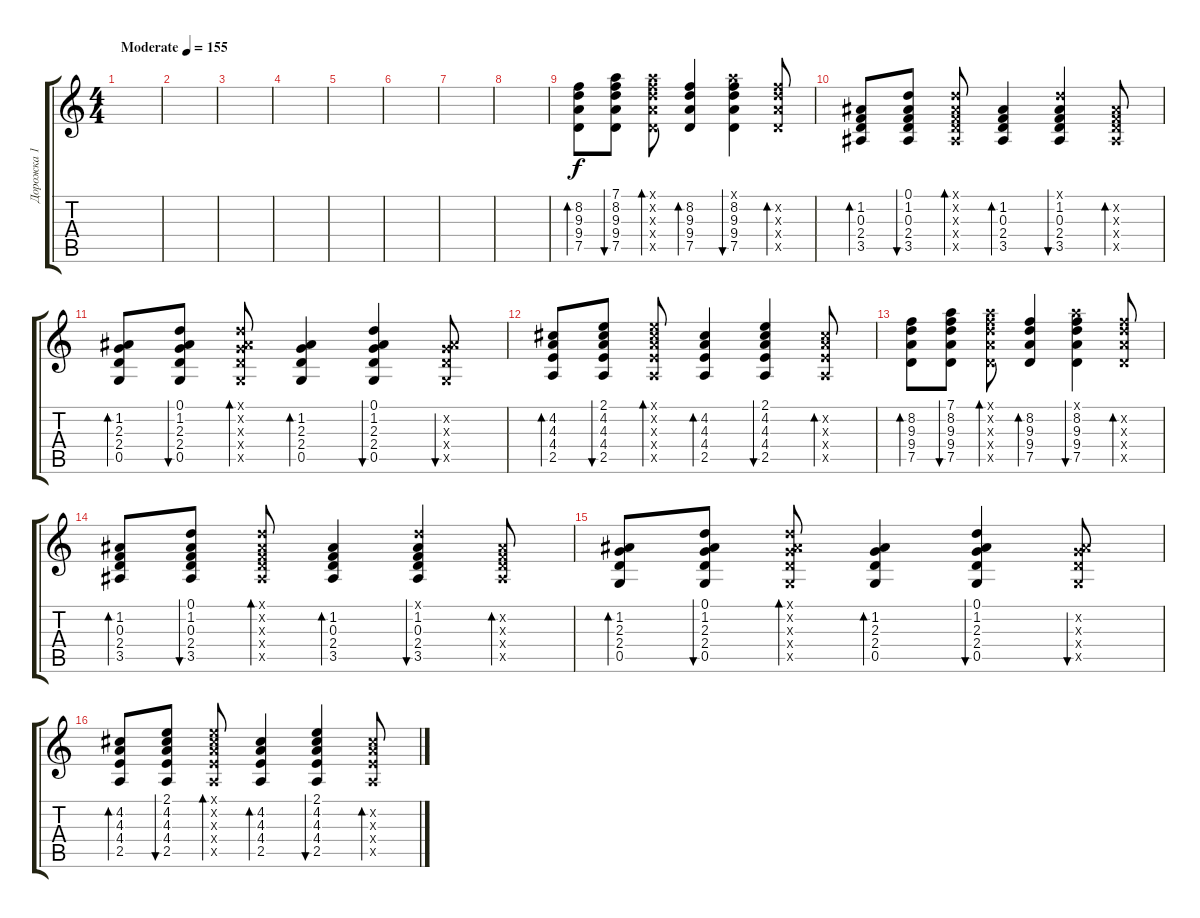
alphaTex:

\track ("Дорожка 1" "Дорожка 1") {instrument acousticguitarsteel}
\staff {score tabs}
\tuning (D4 A3 F3 C3 G2 D2) {hide}
\ts (4 4)
\tempo (155 "Moderate")
\clef g2
\ks c
|
|
|
|
|
|
|
|
(8.2 9.3 9.4 7.5).8{bd 120} (7.1 8.2 9.3 9.4 7.5).8{bu 60} (7.1{x} 8.2{x} 9.3{x} 9.4{x} 7.5{x}).8{bd 60} (8.2 9.3 9.4 7.5).4{bd 60} (7.1{x} 8.2 9.3 9.4 7.5).4{bu 60} (8.2{x} 9.3{x} 9.4{x} 7.5{x}).8{bd 120} |
(1.2 0.3 2.4 3.5).8{bd 120} (0.1 1.2 0.3 2.4 3.5).8{bu 60} (0.1{x} 1.2{x} 0.3{x} 2.4{x} 3.5{x}).8{bd 60} (1.2 0.3 2.4 3.5).4{bd 60} (0.1{x} 1.2 0.3 2.4 3.5).4{bu 60} (1.2{x} 0.3{x} 2.4{x} 3.5{x}).8{bd 60} |
(1.2 2.3 2.4 0.5).8{bd 120} (0.1 1.2 2.3 2.4 0.5).8{bu 60} (0.1{x} 1.2{x} 2.3{x} 2.4{x} 0.5{x}).8{bd 60} (1.2 2.3 2.4 0.5).4{bd 60} (0.1 1.2 2.3 2.4 0.5).4{bu 60} (1.2{x} 2.3{x} 2.4{x} 0.5{x}).8{bu 120} |
(4.2 4.3 4.4 2.5).8{bd 120} (2.1 4.2 4.3 4.4 2.5).8{bu 60} (2.1{x} 4.2{x} 4.3{x} 4.4{x} 2.5{x}).8{bd 60} (4.2 4.3 4.4 2.5).4{bd 60} (2.1 4.2 4.3 4.4 2.5).4{bu 60} (4.2{x} 4.3{x} 4.4{x} 2.5{x}).8{bd 120} |
(8.2 9.3 9.4 7.5).8{bd 120} (7.1 8.2 9.3 9.4 7.5).8{bu 60} (7.1{x} 8.2{x} 9.3{x} 9.4{x} 7.5{x}).8{bd 60} (8.2 9.3 9.4 7.5).4{bd 60} (7.1{x} 8.2 9.3 9.4 7.5).4{bu 60} (8.2{x} 9.3{x} 9.4{x} 7.5{x}).8{bd 120} |
(1.2 0.3 2.4 3.5).8{bd 120} (0.1 1.2 0.3 2.4 3.5).8{bu 60} (0.1{x} 1.2{x} 0.3{x} 2.4{x} 3.5{x}).8{bd 60} (1.2 0.3 2.4 3.5).4{bd 60} (0.1{x} 1.2 0.3 2.4 3.5).4{bu 60} (1.2{x} 0.3{x} 2.4{x} 3.5{x}).8{bd 60} |
(1.2 2.3 2.4 0.5).8{bd 120} (0.1 1.2 2.3 2.4 0.5).8{bu 60} (0.1{x} 1.2{x} 2.3{x} 2.4{x} 0.5{x}).8{bd 60} (1.2 2.3 2.4 0.5).4{bd 60} (0.1 1.2 2.3 2.4 0.5).4{bu 60} (1.2{x} 2.3{x} 2.4{x} 0.5{x}).8{bu 120} |
(4.2 4.3 4.4 2.5).8{bd 120} (2.1 4.2 4.3 4.4 2.5).8{bu 60} (2.1{x} 4.2{x} 4.3{x} 4.4{x} 2.5{x}).8{bd 60} (4.2 4.3 4.4 2.5).4{bd 60} (2.1 4.2 4.3 4.4 2.5).4{bu 60} (4.2{x} 4.3{x} 4.4{x} 2.5{x}).8{bd 120}
